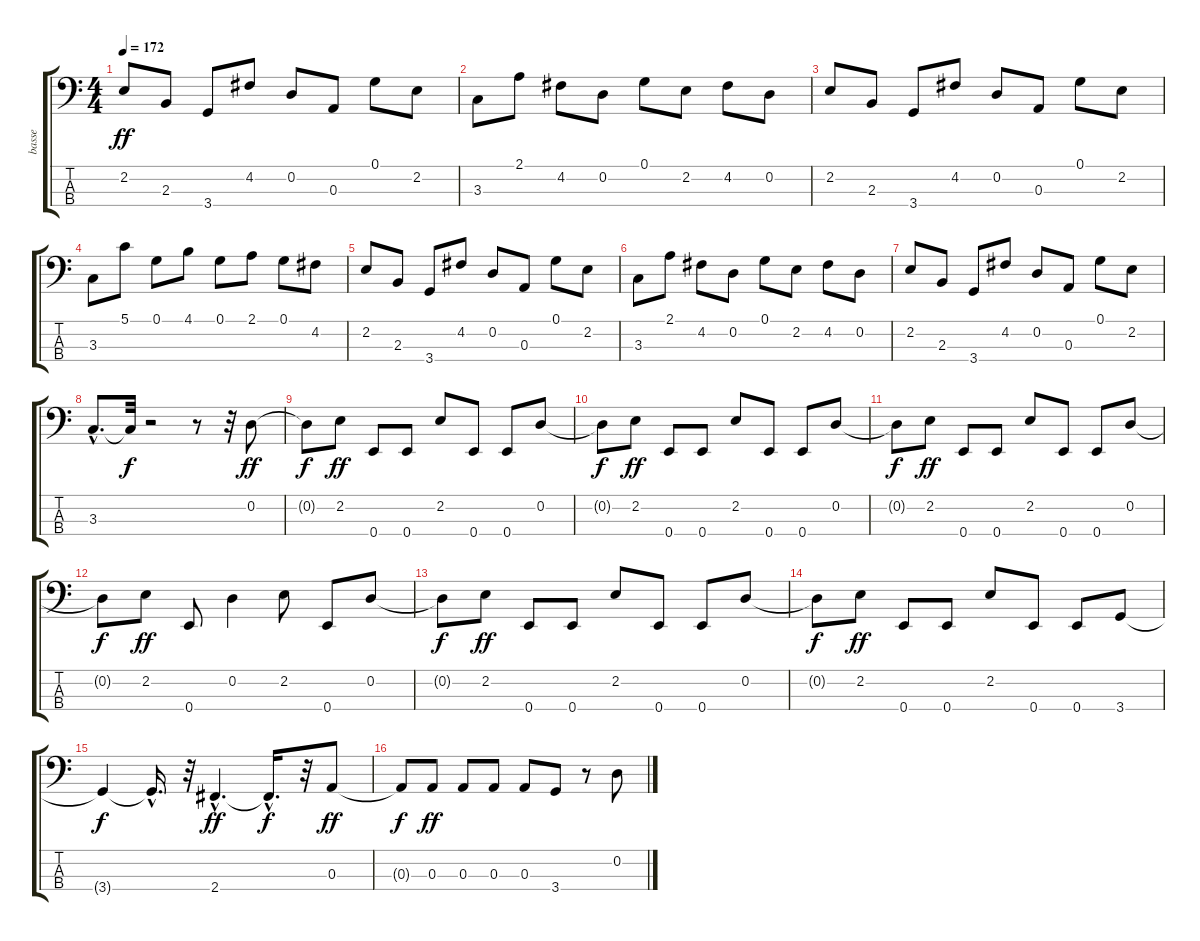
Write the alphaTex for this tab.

\track ("basse" "basse") {instrument electricbassfinger}
\staff {score tabs}
\tuning (G2 D2 A1 E1) {hide}
\ts (4 4)
\tempo 172
\clef f4
\ks c
2.2.8{dy ff} 2.3.8 3.4.8 4.2.8 0.2.8 0.3.8 0.1.8 2.2.8 |
3.3.8 2.1.8 4.2.8 0.2.8 0.1.8 2.2.8 4.2.8 0.2.8 |
2.2.8 2.3.8 3.4.8 4.2.8 0.2.8 0.3.8 0.1.8 2.2.8 |
3.3.8 5.1.8 0.1.8 4.1.8 0.1.8 2.1.8 0.1.8 4.2.8 |
2.2.8 2.3.8 3.4.8 4.2.8 0.2.8 0.3.8 0.1.8 2.2.8 |
3.3.8 2.1.8 4.2.8 0.2.8 0.1.8 2.2.8 4.2.8 0.2.8 |
2.2.8 2.3.8 3.4.8 4.2.8 0.2.8 0.3.8 0.1.8 2.2.8 |
3.3{hac}.8{d} 3.3{t}.32{dy f} r.2 r.8 r.32 0.2.8{dy ff} |
0.2{t}.8{dy f} 2.2.8{dy ff} 0.4.8 0.4.8 2.2.8 0.4.8 0.4.8 0.2.8 |
0.2{t}.8{dy f} 2.2.8{dy ff} 0.4.8 0.4.8 2.2.8 0.4.8 0.4.8 0.2.8 |
0.2{t}.8{dy f} 2.2.8{dy ff} 0.4.8 0.4.8 2.2.8 0.4.8 0.4.8 0.2.8 |
0.2{t}.8{dy f} 2.2.8{dy ff} 0.4.8 0.2.4 2.2.8 0.4.8 0.2.8 |
0.2{t}.8{dy f} 2.2.8{dy ff} 0.4.8 0.4.8 2.2.8 0.4.8 0.4.8 0.2.8 |
0.2{t}.8{dy f} 2.2.8{dy ff} 0.4.8 0.4.8 2.2.8 0.4.8 0.4.8 3.4.8 |
3.4{t}.4{dy f} 3.4{hac t}.16{d} r.32 2.4{hac}.4{d dy ff} 2.4{hac t}.16{d dy f} r.32 0.3.8{dy ff} |
0.3{t}.8{dy f} 0.3.8{dy ff} 0.3.8 0.3.8 0.3.8 3.4.8 r.8 0.2.8
